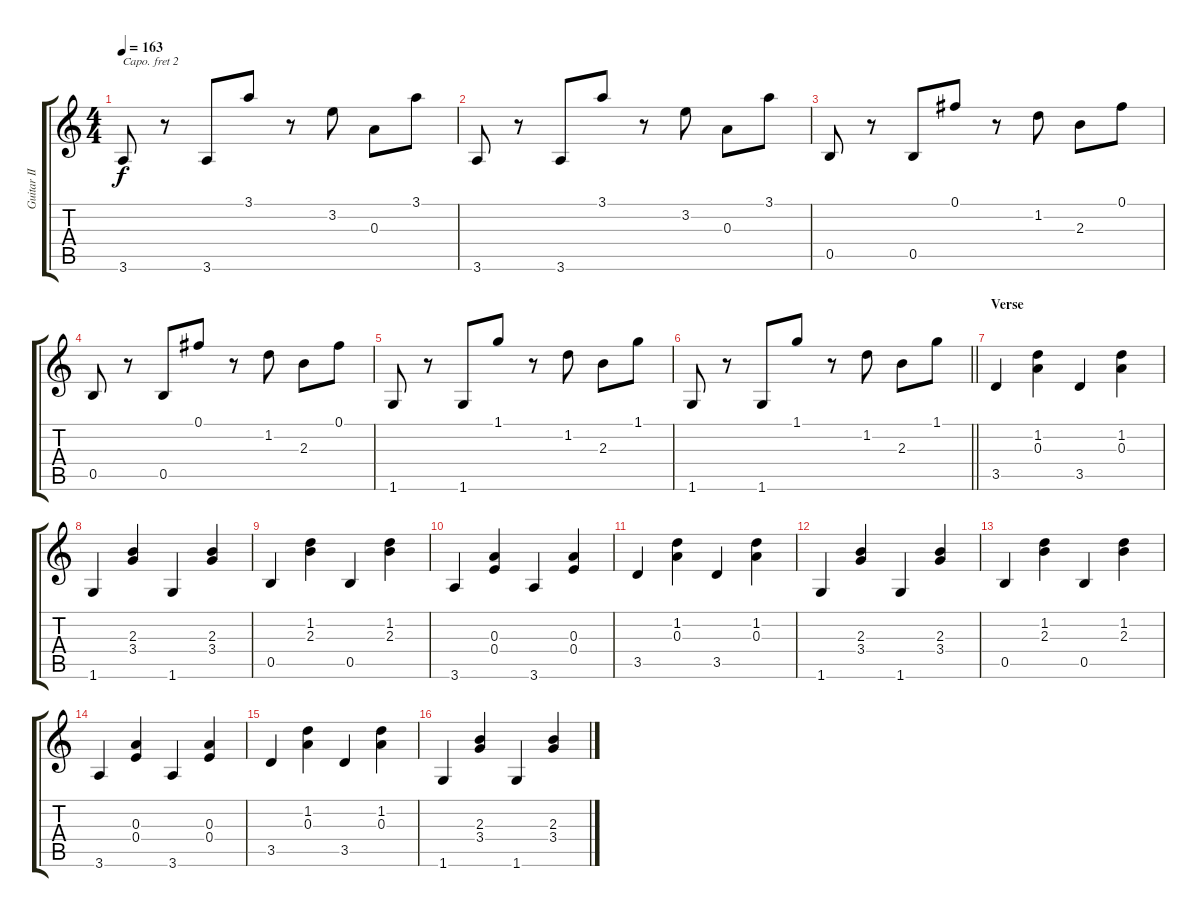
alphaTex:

\track ("Guitar II" "Guitar II") {instrument distortionguitar}
\staff {score tabs}
\capo 2
\tuning (E4 B3 G3 D3 A2 E2) {hide}
\ts (4 4)
\tempo 163
\clef g2
\ks c
3.6.8{dy f} r.8 3.6.8 3.1.8 r.8 3.2.8 0.3.8 3.1.8 |
3.6.8 r.8 3.6.8 3.1.8 r.8 3.2.8 0.3.8 3.1.8 |
0.5.8 r.8 0.5.8 0.1.8 r.8 1.2.8 2.3.8 0.1.8 |
0.5.8 r.8 0.5.8 0.1.8 r.8 1.2.8 2.3.8 0.1.8 |
1.6.8 r.8 1.6.8 1.1.8 r.8 1.2.8 2.3.8 1.1.8 |
\barLineRight lightlight
1.6.8 r.8 1.6.8 1.1.8 r.8 1.2.8 2.3.8 1.1.8 |
\section ("" "Verse")
3.5.4 (1.2 0.3).4 3.5.4 (1.2 0.3).4 |
1.6.4 (2.3 3.4).4 1.6.4 (2.3 3.4).4 |
0.5.4 (1.2 2.3).4 0.5.4 (1.2 2.3).4 |
3.6.4 (0.3 0.4).4 3.6.4 (0.3 0.4).4 |
3.5.4 (1.2 0.3).4 3.5.4 (1.2 0.3).4 |
1.6.4 (2.3 3.4).4 1.6.4 (2.3 3.4).4 |
0.5.4 (1.2 2.3).4 0.5.4 (1.2 2.3).4 |
3.6.4 (0.3 0.4).4 3.6.4 (0.3 0.4).4 |
3.5.4 (1.2 0.3).4 3.5.4 (1.2 0.3).4 |
1.6.4 (2.3 3.4).4 1.6.4 (2.3 3.4).4
